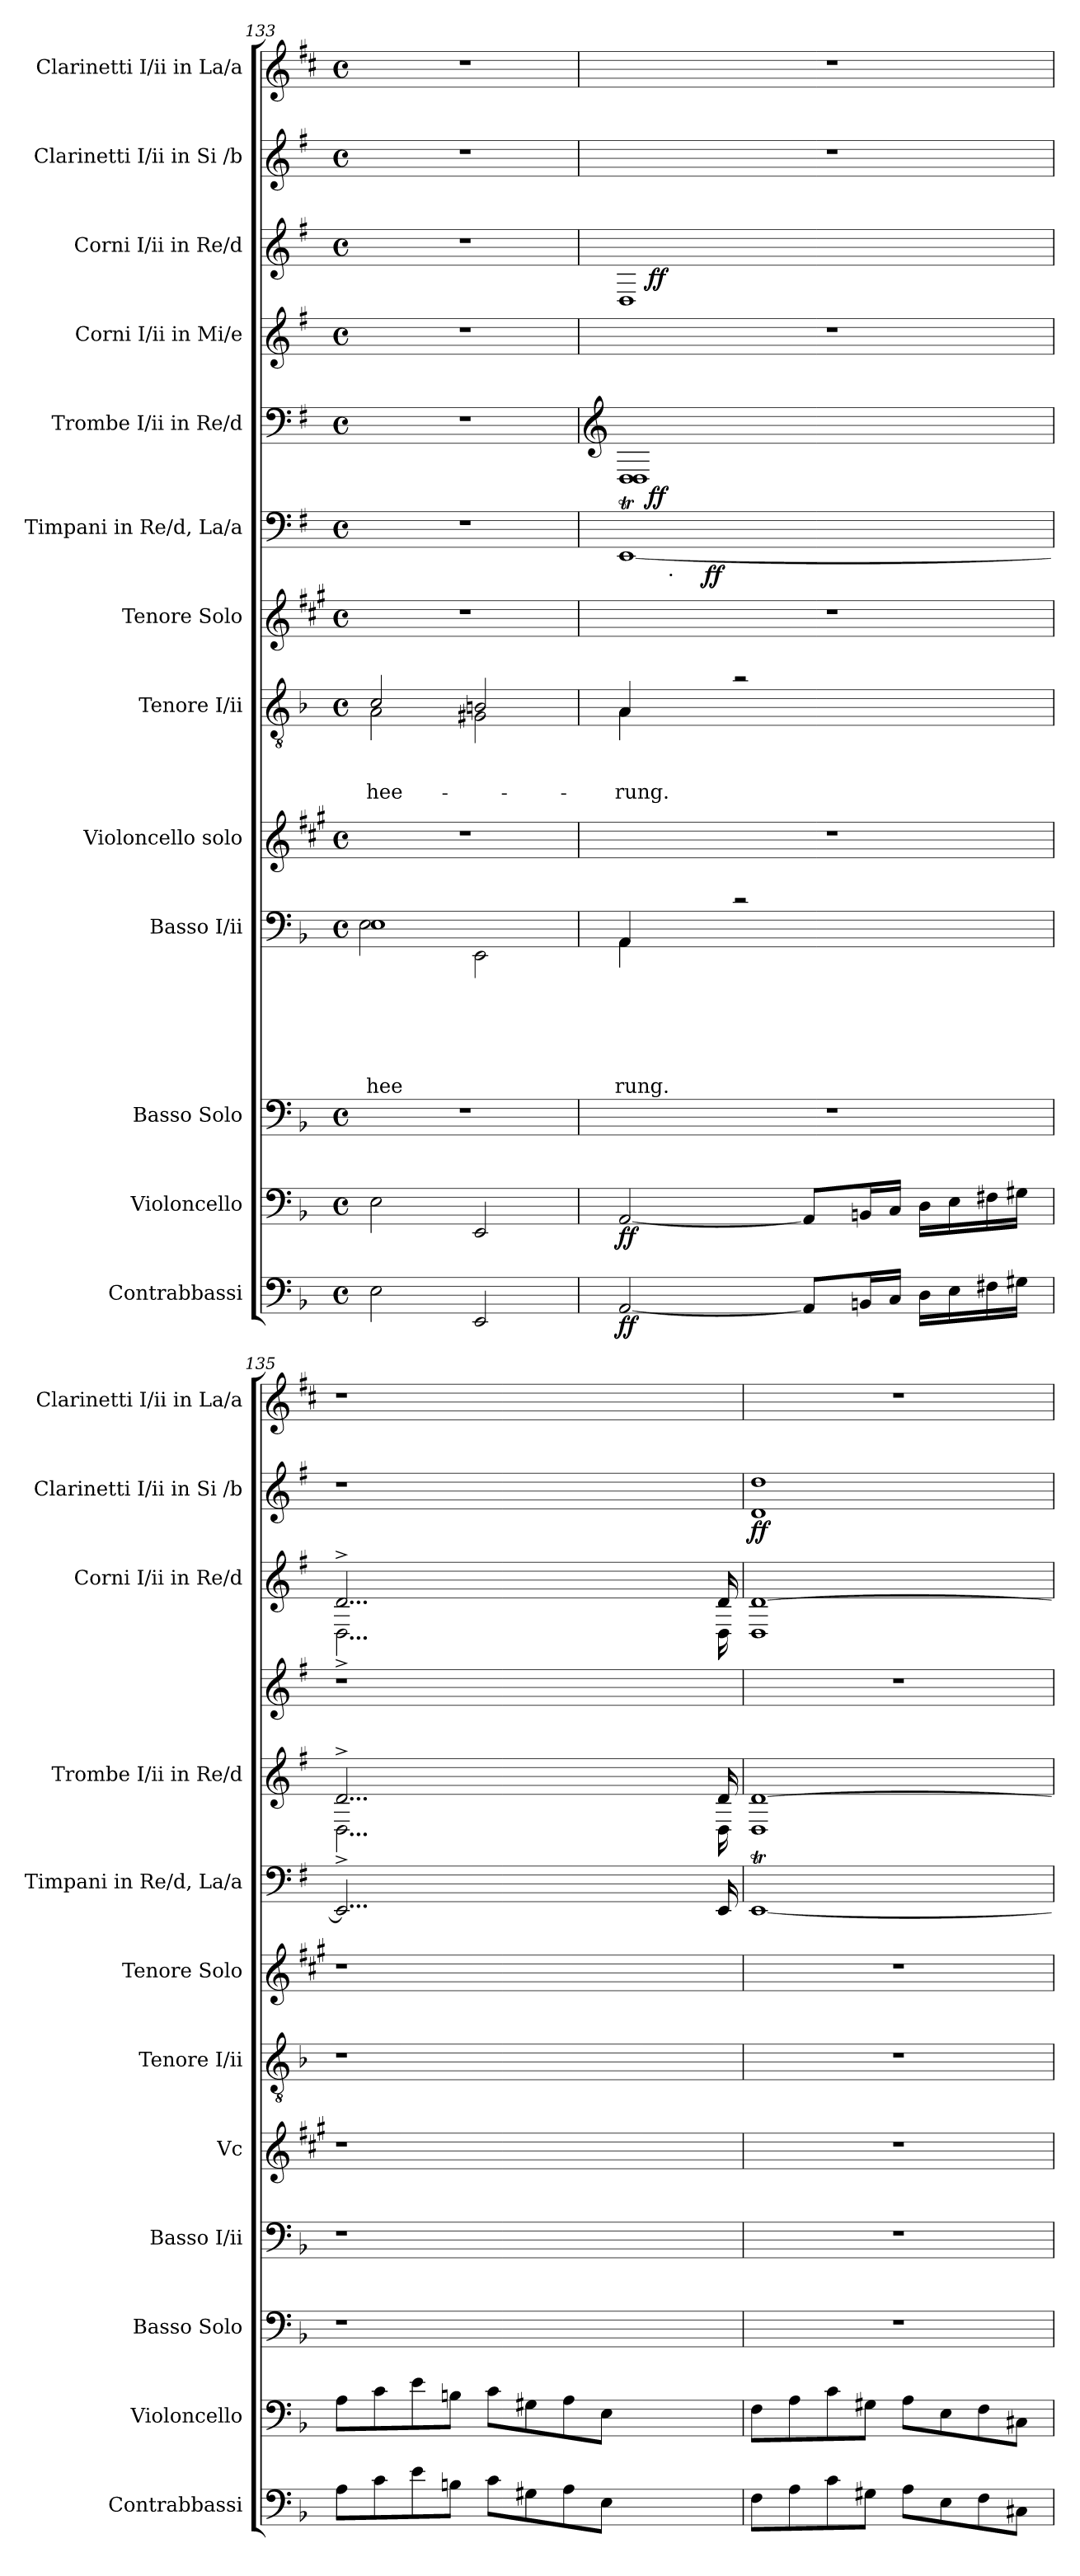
**kern	**dynam	**kern	**dynam	**kern	**kern	**text	**text	**text	**text	**text	**text	**kern	**kern	**text	**text	**text	**kern	**kern	**dynam	**kern	**dynam	**kern	**kern	**dynam	**kern	**dynam	**kern
*part13	*part13	*part12	*part12	*part11	*part10	*part10	*part10	*part10	*part10	*part10	*part10	*part9	*part8	*part8	*part8	*part8	*part7	*part6	*part6	*part5	*part5	*part4	*part3	*part3	*part2	*part2	*part1
*staff13	*staff13	*staff12	*staff12	*staff11	*staff10	*staff10	*staff10	*staff10	*staff10	*staff10	*staff10	*staff9	*staff8	*staff8	*staff8	*staff8	*staff7	*staff6	*staff6	*staff5	*staff5	*staff4	*staff3	*staff3	*staff2	*staff2	*staff1
*I"Contrabbassi	*	*I"Violoncello	*	*I"Basso Solo	*I"Basso I/ii	*	*	*	*	*	*	*I"Violoncello solo	*I"Tenore I/ii	*	*	*	*I"Tenore Solo	*I"Timpani in Re/d, La/a	*	*I"Trombe I/ii in Re/d	*	*I"Corni I/ii in Mi/e	*I"Corni I/ii in Re/d	*	*I"Clarinetti I/ii in Si /b	*	*I"Clarinetti I/ii in La/a
*I'Contrabbassi	*	*I'Violoncello	*	*I'Basso Solo	*I'Basso I/ii	*	*	*	*	*	*	*I'Vc	*I'Tenore I/ii	*	*	*	*I'Tenore Solo	*I'Timpani in Re/d, La/a	*	*I'Trombe I/ii in Re/d	*	*	*I'Corni I/ii in Re/d	*	*I'Clarinetti I/ii in Si /b	*	*I'Clarinetti I/ii in La/a
*clefF4	*	*clefF4	*	*clefF4	*clefF4	*	*	*	*	*	*	*clefG2	*clefGv2	*	*	*	*clefG2	*clefF4	*	*clefF4	*	*clefG2	*clefG2	*	*clefG2	*	*clefG2
*ITrd-2c-3	*	*ITrd-2c-3	*	*ITrd3c5	*ITrd-2c-3	*	*	*	*	*	*	*ITrd-2c-3	*ITrd-2c-3	*	*	*	*ITrd-2c-3	*ITrd-3c-5	*	*ITrd-3c-5	*	*ITrd4c7	*ITrd-3c-5	*	*ITrd-3c-5	*	*ITrd1c2
*k[b-e-a-d-]	*	*k[b-e-a-d-]	*	*k[]	*k[b-e-a-d-]	*	*	*	*	*	*	*k[]	*k[b-e-a-d-]	*	*	*	*k[]	*k[]	*	*k[]	*	*k[]	*k[]	*	*k[]	*	*k[]
*A-:	*	*A-:	*	*C:	*A-:	*	*	*	*	*	*	*C:	*A-:	*	*	*	*C:	*C:	*	*C:	*	*C:	*C:	*	*C:	*	*C:
*M4/4	*	*M4/4	*	*M4/4	*M4/4	*	*	*	*	*	*	*M4/4	*M4/4	*	*	*	*M4/4	*M4/4	*	*M4/4	*	*M4/4	*M4/4	*	*M4/4	*	*M4/4
*met(c)	*	*met(c)	*	*met(c)	*met(c)	*	*	*	*	*	*	*met(c)	*met(c)	*	*	*	*met(c)	*met(c)	*	*met(c)	*	*met(c)	*met(c)	*	*met(c)	*	*met(c)
=133	=133	=133	=133	=133	=133	=133	=133	=133	=133	=133	=133	=133	=133	=133	=133	=133	=133	=133	=133	=133	=133	=133	=133	=133	=133	=133	=133
!	!	!	!	!	!	!	!	!	!	!	!LO:LY:b	!	!	!	!	!LO:LY:b	!	!	!	!	!	!	!	!	!	!	!
*	*	*	*	*	*^	*	*	*	*	*	*	*	*^	*	*	*	*	*	*	*	*	*	*	*	*	*	*
2G\	.	2G\	.	1r	1G	2G\	.	.	.	.	.	hee	1r	2e-/	2c\	.	.	-hee-	1r	1r	.	1r	.	1r	1r	.	1r	.	1r
2GG/	.	2GG/	.	.	.	2GG\	.	.	.	.	.	.	.	2dn/	2Bn\	.	.	.	.	.	.	.	.	.	.	.	.	.	.
!!LO:LB:g=z
=134	=134	=134	=134	=134	=134	=134	=134	=134	=134	=134	=134	=134	=134	=134	=134	=134	=134	=134	=134	=134	=134	=134	=134	=134	=134	=134	=134	=134	=134
*	*	*	*	*	*	*	*	*	*	*	*	*	*	*	*	*	*	*	*	*	*	*clefG2	*	*	*	*	*	*	*
!	!LO:DY:b	!	!LO:DY:b	!	!	!	!	!	!	!	!	!LO:LY:b	!	!	!	!	!	!LO:LY:b	!	!	!	!	!	!	!	!	!	!	!
*	*	*	*	*	*	*	*	*	*	*	*	*	*	*	*	*	*	*	*	*^	*	*^	*	*	*^	*	*	*	*
*	*	*	*	*	*	*	*	*	*	*	*	*	*	*	*	*	*	*	*	*	*^	*	*	*	*	*	*	*	*	*	*	*
[<2C/	ff	[<2C/	ff	1r	4C/	4C\	.	.	.	.	.	rung.	1r	4c/	4c\	.	.	-rung.	1r	[<1AAT	8.ryy	16.ryy	.	1G 1G	16ryy	.	1r	1G	16ryy	.	1r	.	1r
!	!	!	!	!	!	!	!	!	!	!	!	!	!	!	!	!	!	!	!	!	!	!	!	!	!	!LO:DY:b	!	!	!	!LO:DY:b	!	!	!
.	.	.	.	.	.	.	.	.	.	.	.	.	.	.	.	.	.	.	.	.	.	.	.	.	2...ryy	ff	.	.	2...ryy	ff	.	.	.
!	!	!	!	!	!	!	!	!	!	!	!	!	!	!	!	!	!	!	!	!	!	!LO:TX:b:t=.	!	!	!	!	!	!	!	!	!	!	!
.	.	.	.	.	.	.	.	.	.	.	.	.	.	.	.	.	.	.	.	.	.	2ryy	.	.	.	.	.	.	.	.	.	.	.
!	!	!	!	!	!	!	!	!	!	!	!	!	!	!	!	!	!	!	!	!	!	!	!LO:DY:b	!	!	!	!	!	!	!	!	!	!
.	.	.	.	.	.	.	.	.	.	.	.	.	.	.	.	.	.	.	.	.	2ryy	.	ff	.	.	.	.	.	.	.	.	.	.
.	.	.	.	.	2rc	4ryy	.	.	.	.	.	.	.	2ra	4ryy	.	.	.	.	.	.	.	.	.	.	.	.	.	.	.	.	.	.
8C/L]	.	8C/L]	.	.	.	2ryy	.	.	.	.	.	.	.	.	2ryy	.	.	.	.	.	.	.	.	.	.	.	.	.	.	.	.	.	.
.	.	.	.	.	.	.	.	.	.	.	.	.	.	.	.	.	.	.	.	.	.	4ryy	.	.	.	.	.	.	.	.	.	.	.
16Dn/L	.	16Dn/L	.	.	.	.	.	.	.	.	.	.	.	.	.	.	.	.	.	.	.	.	.	.	.	.	.	.	.	.	.	.	.
16E-/JJ	.	16E-/JJ	.	.	.	.	.	.	.	.	.	.	.	.	.	.	.	.	.	.	4ryy	.	.	.	.	.	.	.	.	.	.	.	.
16F\LL	.	16F\LL	.	.	4ryy	.	.	.	.	.	.	.	.	4ryy	.	.	.	.	.	.	.	.	.	.	.	.	.	.	.	.	.	.	.
16G\	.	16G\	.	.	.	.	.	.	.	.	.	.	.	.	.	.	.	.	.	.	.	.	.	.	.	.	.	.	.	.	.	.	.
.	.	.	.	.	.	.	.	.	.	.	.	.	.	.	.	.	.	.	.	.	.	8ryy	.	.	.	.	.	.	.	.	.	.	.
16An\	.	16An\	.	.	.	.	.	.	.	.	.	.	.	.	.	.	.	.	.	.	.	.	.	.	.	.	.	.	.	.	.	.	.
16Bn\JJ	.	16Bn\JJ	.	.	.	.	.	.	.	.	.	.	.	.	.	.	.	.	.	.	16ryy	.	.	.	.	.	.	.	.	.	.	.	.
.	.	.	.	.	.	.	.	.	.	.	.	.	.	.	.	.	.	.	.	.	.	32ryy	.	.	.	.	.	.	.	.	.	.	.
*	*	*	*	*	*v	*v	*	*	*	*	*	*	*	*v	*v	*	*	*	*	*v	*v	*v	*	*	*	*	*	*	*	*	*	*	*
=135	=135	=135	=135	=135	=135	=135	=135	=135	=135	=135	=135	=135	=135	=135	=135	=135	=135	=135	=135	=135	=135	=135	=135	=135	=135	=135	=135	=135	=135
8c\L	.	8c\L	.	1r	1r	.	.	.	.	.	.	1r	1r	.	.	.	1r	2...AA/]	.	2...g^>/	2...G^<\	.	1r	2...g^>/	2...G^<\	.	1r	.	1r
8e-\	.	8e-\	.	.	.	.	.	.	.	.	.	.	.	.	.	.	.	.	.	.	.	.	.	.	.	.	.	.	.
8g\	.	8g\	.	.	.	.	.	.	.	.	.	.	.	.	.	.	.	.	.	.	.	.	.	.	.	.	.	.	.
8dn\J	.	8dn\J	.	.	.	.	.	.	.	.	.	.	.	.	.	.	.	.	.	.	.	.	.	.	.	.	.	.	.
8e-\L	.	8e-\L	.	.	.	.	.	.	.	.	.	.	.	.	.	.	.	.	.	.	.	.	.	.	.	.	.	.	.
8Bn\	.	8Bn\	.	.	.	.	.	.	.	.	.	.	.	.	.	.	.	.	.	.	.	.	.	.	.	.	.	.	.
8c\	.	8c\	.	.	.	.	.	.	.	.	.	.	.	.	.	.	.	.	.	.	.	.	.	.	.	.	.	.	.
8G\J	.	8G\J	.	.	.	.	.	.	.	.	.	.	.	.	.	.	.	.	.	.	.	.	.	.	.	.	.	.	.
.	.	.	.	.	.	.	.	.	.	.	.	.	.	.	.	.	.	4.ryy	.	4.ryy	4.ryy	.	.	4.ryy	4.ryy	.	.	.	.
4.ryy	.	4.ryy	.	4.ryy	4.ryy	.	.	.	.	.	.	4.ryy	4.ryy	.	.	.	4.ryy	.	.	.	.	.	4.ryy	.	.	.	4.ryy	.	4.ryy
.	.	.	.	.	.	.	.	.	.	.	.	.	.	.	.	.	.	16AA/	.	16g/	16G\	.	.	16g/	16G\	.	.	.	.
=136	=136	=136	=136	=136	=136	=136	=136	=136	=136	=136	=136	=136	=136	=136	=136	=136	=136	=136	=136	=136	=136	=136	=136	=136	=136	=136	=136	=136	=136
!	!	!	!	!	!	!	!	!	!	!	!	!	!	!	!	!	!	!	!	!	!	!	!	!	!	!	!	!LO:DY:b	!
*	*	*	*	*	*	*	*	*	*	*	*	*	*	*	*	*	*	*	*	*v	*v	*	*	*v	*v	*	*	*	*
8A-\L	.	8A-\L	.	1r	1r	.	.	.	.	.	.	1r	1r	.	.	.	1r	[<1AAT	.	1G [>1g	.	1r	1G [>1g	.	1g 1gg	ff	1r
8c\	.	8c\	.	.	.	.	.	.	.	.	.	.	.	.	.	.	.	.	.	.	.	.	.	.	.	.	.
8e-\	.	8e-\	.	.	.	.	.	.	.	.	.	.	.	.	.	.	.	.	.	.	.	.	.	.	.	.	.
8Bn\J	.	8Bn\J	.	.	.	.	.	.	.	.	.	.	.	.	.	.	.	.	.	.	.	.	.	.	.	.	.
8c\L	.	8c\L	.	.	.	.	.	.	.	.	.	.	.	.	.	.	.	.	.	.	.	.	.	.	.	.	.
8G\	.	8G\	.	.	.	.	.	.	.	.	.	.	.	.	.	.	.	.	.	.	.	.	.	.	.	.	.
8A-\	.	8A-\	.	.	.	.	.	.	.	.	.	.	.	.	.	.	.	.	.	.	.	.	.	.	.	.	.
8En\J	.	8En\J	.	.	.	.	.	.	.	.	.	.	.	.	.	.	.	.	.	.	.	.	.	.	.	.	.
=	=	=	=	=	=	=	=	=	=	=	=	=	=	=	=	=	=	=	=	=	=	=	=	=	=	=	=
*-	*-	*-	*-	*-	*-	*-	*-	*-	*-	*-	*-	*-	*-	*-	*-	*-	*-	*-	*-	*-	*-	*-	*-	*-	*-	*-	*-
